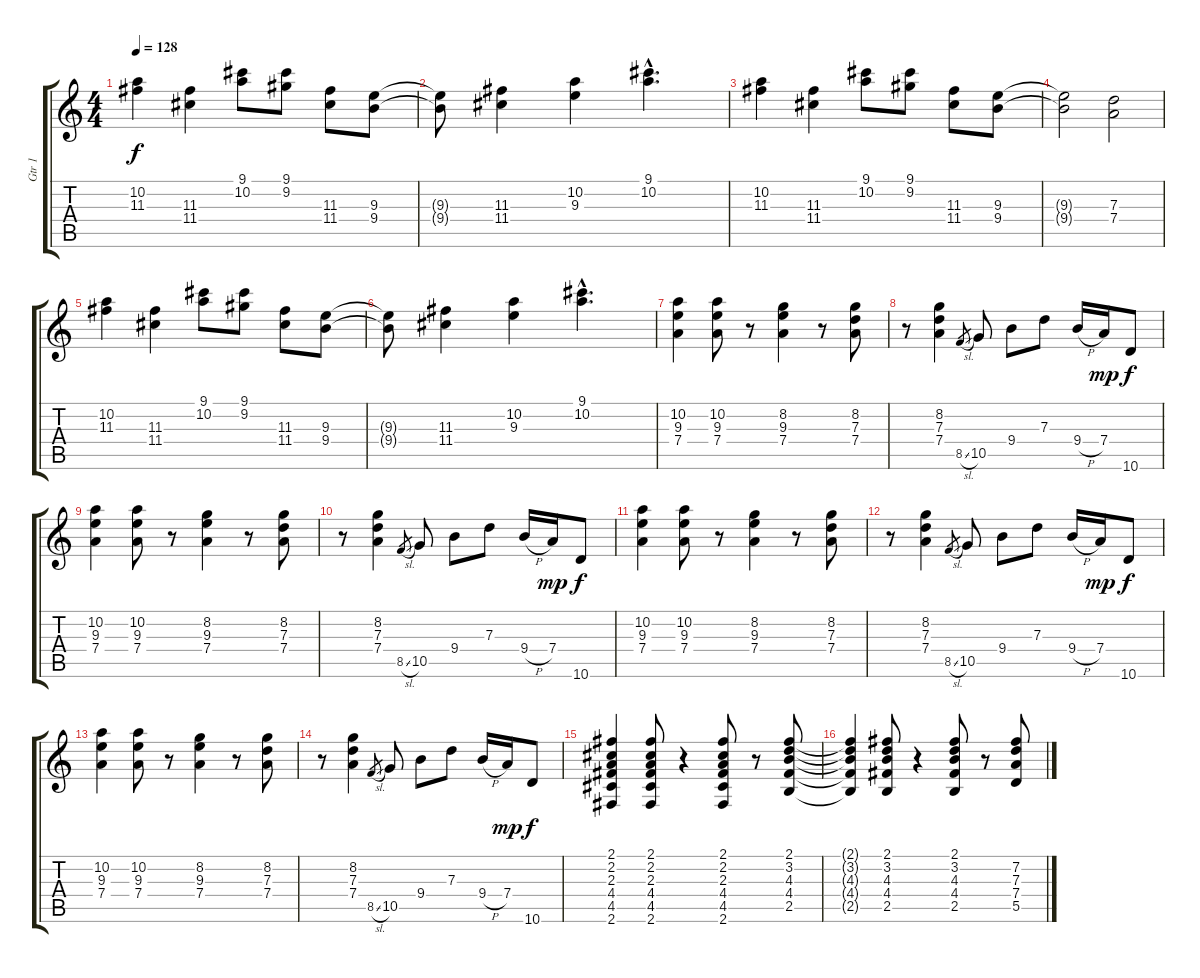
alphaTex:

\track ("Gtr 1" "Gtr 1") {instrument distortionguitar}
\staff {score tabs}
\tuning (E4 B3 G3 D3 A2 E2) {hide}
\ts (4 4)
\tempo 128
\clef g2
\ks c
(10.2 11.3).4{dy f} (11.3 11.4).4 (9.1 10.2).8 (9.1 9.2).8 (11.3 11.4).8 (9.3 9.4).8 |
(9.3{t} 9.4{t}).8 (11.3 11.4).4 (10.2 9.3).4 (9.1{hac} 10.2{hac}).4{d} |
(10.2 11.3).4 (11.3 11.4).4 (9.1 10.2).8 (9.1 9.2).8 (11.3 11.4).8 (9.3 9.4).8 |
(9.3{t} 9.4{t}).2 (7.3 7.4).2 |
(10.2 11.3).4 (11.3 11.4).4 (9.1 10.2).8 (9.1 9.2).8 (11.3 11.4).8 (9.3 9.4).8 |
(9.3{t} 9.4{t}).8 (11.3 11.4).4 (10.2 9.3).4 (9.1{hac} 10.2{hac}).4{d} |
(10.2 9.3 7.4).4 (10.2 9.3 7.4).8 r.8 (8.2 9.3 7.4).4 r.8 (8.2 7.3 7.4).8 |
r.8 (8.2 7.3 7.4).4 8.5{sl}.8{gr} 10.5.8 9.4.8 7.3.8 9.4{h}.16 7.4.16{dy mp} 10.6.8{dy f} |
(10.2 9.3 7.4).4 (10.2 9.3 7.4).8 r.8 (8.2 9.3 7.4).4 r.8 (8.2 7.3 7.4).8 |
r.8 (8.2 7.3 7.4).4 8.5{sl}.8{gr} 10.5.8 9.4.8 7.3.8 9.4{h}.16 7.4.16{dy mp} 10.6.8{dy f} |
(10.2 9.3 7.4).4 (10.2 9.3 7.4).8 r.8 (8.2 9.3 7.4).4 r.8 (8.2 7.3 7.4).8 |
r.8 (8.2 7.3 7.4).4 8.5{sl}.8{gr} 10.5.8 9.4.8 7.3.8 9.4{h}.16 7.4.16{dy mp} 10.6.8{dy f} |
(10.2 9.3 7.4).4 (10.2 9.3 7.4).8 r.8 (8.2 9.3 7.4).4 r.8 (8.2 7.3 7.4).8 |
r.8 (8.2 7.3 7.4).4 8.5{sl}.8{gr} 10.5.8 9.4.8 7.3.8 9.4{h}.16 7.4.16{dy mp} 10.6.8{dy f} |
(2.1 2.2 2.3 4.4 4.5 2.6).4 (2.1 2.2 2.3 4.4 4.5 2.6).8 r.4 (2.1 2.2 2.3 4.4 4.5 2.6).8 r.8 (2.1 3.2 4.3 4.4 2.5).8 |
(2.1{t} 3.2{t} 4.3{t} 4.4{t} 2.5{t}).4 (2.1 3.2 4.3 4.4 2.5).8 r.4 (2.1 3.2 4.3 4.4 2.5).8 r.8 (7.2 7.3 7.4 5.5).8
